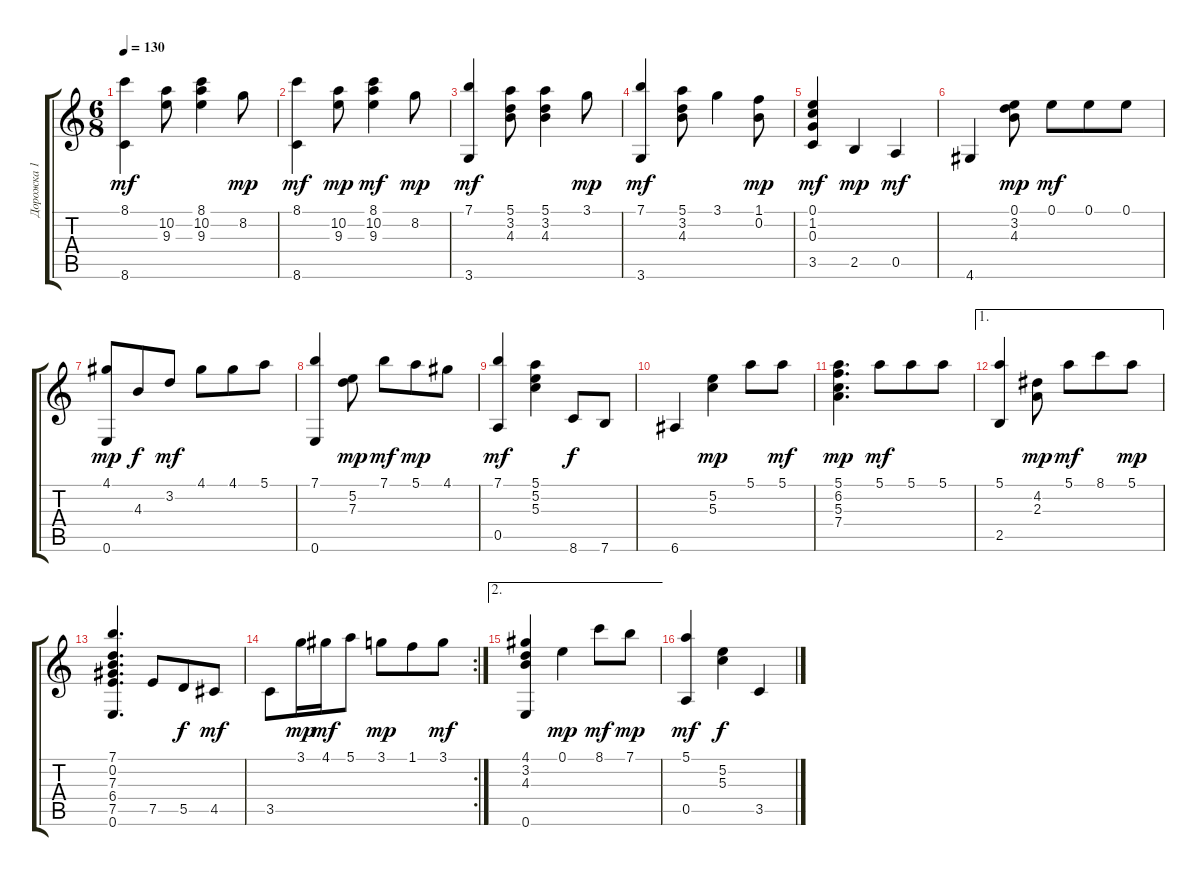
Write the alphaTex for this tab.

\track ("Дорожка 1" "Дорожка 1") {instrument acousticguitarnylon}
\staff {score tabs}
\tuning (E4 B3 G3 D3 A2 E2) {hide}
\ts (6 8)
\tempo 130
\clef g2
\ks c
(8.1 8.6).4{dy mf} (10.2 9.3).8 (8.1 10.2 9.3).4 8.2.8{dy mp} |
(8.1 8.6).4{dy mf} (10.2 9.3).8{dy mp} (8.1 10.2 9.3).4{dy mf} 8.2.8{dy mp} |
(7.1 3.6).4{dy mf} (5.1 3.2 4.3).8 (5.1 3.2 4.3).4 3.1.8{dy mp} |
(7.1 3.6).4{dy mf} (5.1 3.2 4.3).8 3.1.4 (1.1 0.2).8{dy mp} |
(0.1 1.2 0.3 3.5).4{dy mf} 2.5.4{dy mp} 0.5.4{dy mf} |
4.6.4 (0.1 3.2 4.3).8{dy mp} 0.1.8{dy mf} 0.1.8 0.1.8 |
(4.1 0.6).8{dy mp} 4.3.8{dy f} 3.2.8{dy mf} 4.1.8 4.1.8 5.1.8 |
(7.1 0.6).4 (5.2 7.3).8{dy mp} 7.1.8{dy mf} 5.1.8{dy mp} 4.1.8 |
(7.1 0.5).4{dy mf} (5.1 5.2 5.3).4 8.6.8{dy f} 7.6.8 |
6.6.4 (5.2 5.3).4{dy mp} 5.1.8 5.1.8{dy mf} |
(5.1 6.2 5.3 7.4).4{d dy mp} 5.1.8{dy mf} 5.1.8 5.1.8 |
\ae 1
(5.1 2.5).4 (4.2 2.3).8{dy mp} 5.1.8{dy mf} 8.1.8 5.1.8{dy mp} |
(7.1 0.2 7.3 6.4 7.5 0.6).4{d} 7.5.8 5.5.8{dy f} 4.5.8{dy mf} |
\rc 2
3.5.8 3.1.16{dy mp} 4.1.16{dy mf} 5.1.8 3.1.8{dy mp} 1.1.8 3.1.8{dy mf} |
\ae 2
(4.1 3.2 4.3 0.6).4 0.1.4{dy mp} 8.1.8{dy mf} 7.1.8{dy mp} |
(5.1 0.5).4{dy mf} (5.2 5.3).4{dy f} 3.5.4
